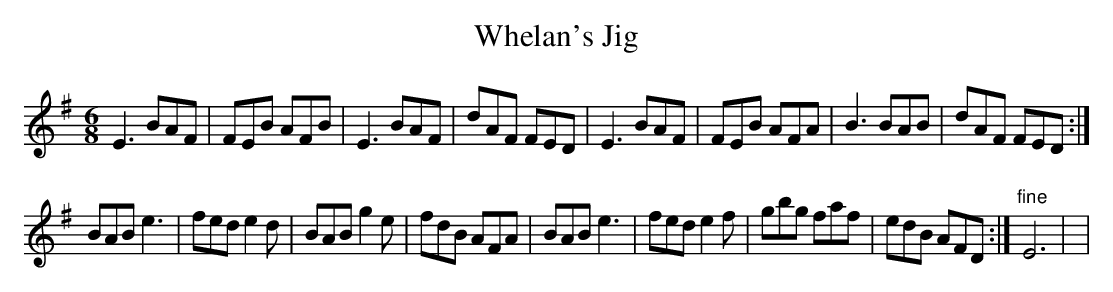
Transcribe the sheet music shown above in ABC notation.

X:1
T:Whelan's Jig
M:6/8
L:1/8
K:Em
E3 BAF|FEB AFB|E3 BAF|dAF FED|\
E3 BAF|FEB AFA|B3 BAB|dAF FED :|
BAB e3|fed e2 d|BAB g2 e|fdB AFA|\
BAB e3|fed e2 f|gbg faf|edB AFD :|"fine"E6 |>|
